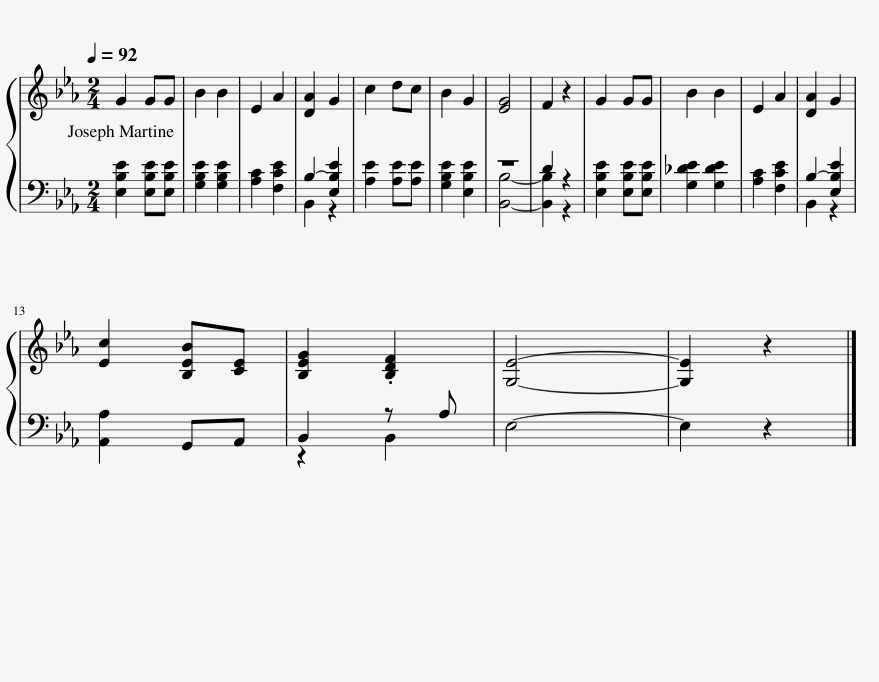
X:1
%%score { 1 | ( 2 3 ) }
L:1/8
Q:1/4=92
M:2/4
I:linebreak $
K:Eb
V:1 treble
V:2 bass
V:3 bass
V:1
 G2 GG | B2 B2 | E2 A2 | [DA]2 G2 | c2 dc | %5
 B2 G2 | [EG]4 | F2 z2 | G2 GG | B2 B2 | %10
 E2 A2 | [DA]2 G2 |$ [Ec]2 [B,EB][CE] | [B,EG]2 .[B,DF]2 | [G,E]4- | %15
 [G,E]2 z2 |] %16
V:2
 [E,B,E]2 [E,B,E][E,B,E] | [G,B,E]2 [G,B,E]2 | [A,C]2 [F,CE]2 | B,2- [E,B,E]2 | [A,E]2 [A,E][A,E] | %5
 [G,B,E]2 [E,B,E]2 | z4 | D2 z2 | [E,B,E]2 [E,B,E][E,B,E] | [G,_DE]2 [G,DE]2 | %10
 [A,C]2 [F,CE]2 | B,2- [E,B,E]2 |$ [A,,A,]2 G,,A,, | B,,2 z A, | E,4- | %15
 E,2 z2 |] %16
V:3
 x4 | x4 | x4 | B,,2 z2 | x4 | %5
 x4 | [B,,B,]4- | [B,,B,]2 z2 | x4 | x4 | %10
 x4 | B,,2 z2 |$ x4 | z2 B,,2 | x4 | %15
 x4 |] %16
